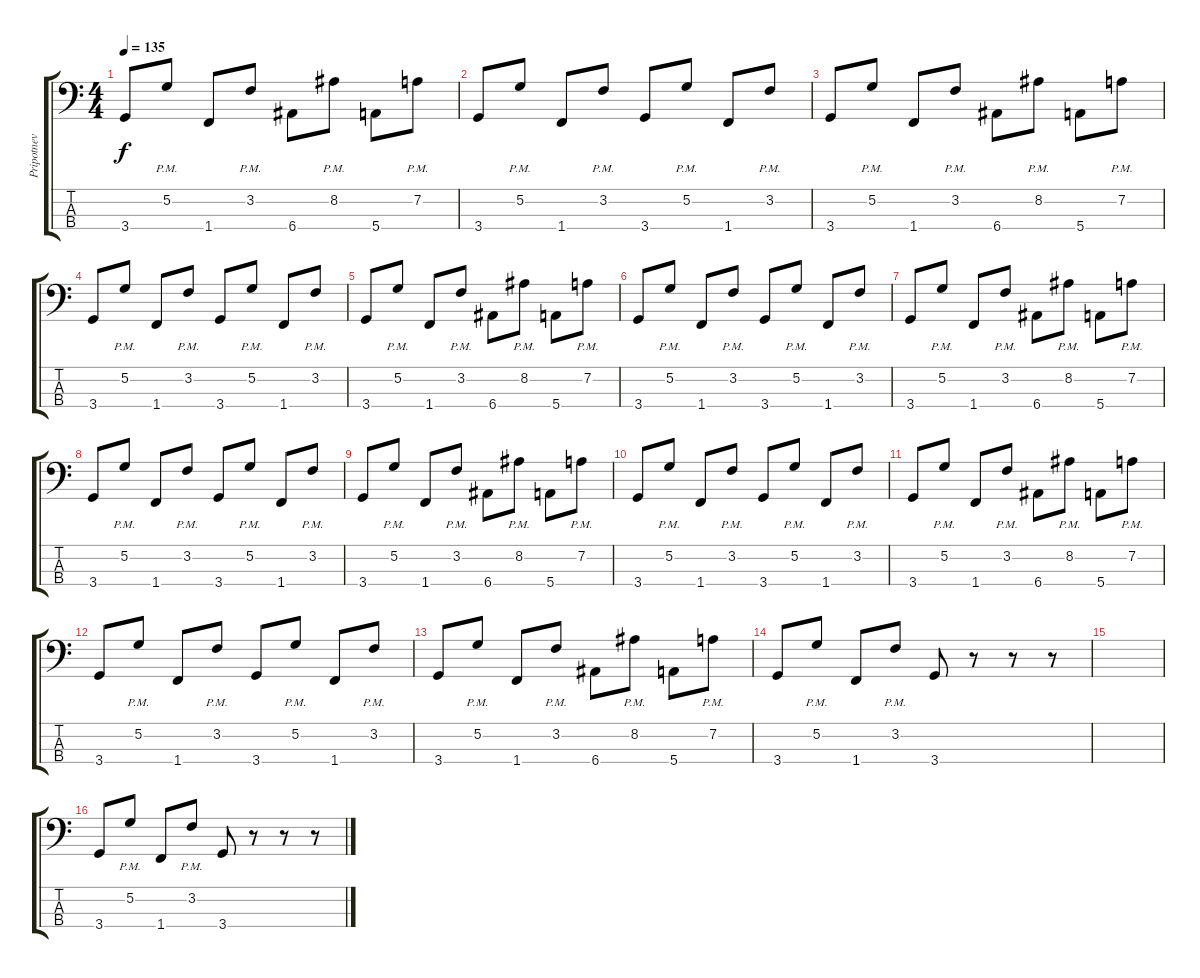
\track ("Pripotnev (bass guitar)" "Pripotnev ") {instrument electricbasspick}
\staff {score tabs}
\tuning (G2 D2 A1 E1) {hide}
\ts (4 4)
\tempo 135
\clef f4
\ks c
3.4.8{dy f} 5.2{pm}.8 1.4.8 3.2{pm}.8 6.4.8 8.2{pm}.8 5.4.8 7.2{pm}.8 |
3.4.8 5.2{pm}.8 1.4.8 3.2{pm}.8 3.4.8 5.2{pm}.8 1.4.8 3.2{pm}.8 |
3.4.8 5.2{pm}.8 1.4.8 3.2{pm}.8 6.4.8 8.2{pm}.8 5.4.8 7.2{pm}.8 |
3.4.8 5.2{pm}.8 1.4.8 3.2{pm}.8 3.4.8 5.2{pm}.8 1.4.8 3.2{pm}.8 |
3.4.8 5.2{pm}.8 1.4.8 3.2{pm}.8 6.4.8 8.2{pm}.8 5.4.8 7.2{pm}.8 |
3.4.8 5.2{pm}.8 1.4.8 3.2{pm}.8 3.4.8 5.2{pm}.8 1.4.8 3.2{pm}.8 |
3.4.8 5.2{pm}.8 1.4.8 3.2{pm}.8 6.4.8 8.2{pm}.8 5.4.8 7.2{pm}.8 |
3.4.8 5.2{pm}.8 1.4.8 3.2{pm}.8 3.4.8 5.2{pm}.8 1.4.8 3.2{pm}.8 |
3.4.8 5.2{pm}.8 1.4.8 3.2{pm}.8 6.4.8 8.2{pm}.8 5.4.8 7.2{pm}.8 |
3.4.8 5.2{pm}.8 1.4.8 3.2{pm}.8 3.4.8 5.2{pm}.8 1.4.8 3.2{pm}.8 |
3.4.8 5.2{pm}.8 1.4.8 3.2{pm}.8 6.4.8 8.2{pm}.8 5.4.8 7.2{pm}.8 |
3.4.8 5.2{pm}.8 1.4.8 3.2{pm}.8 3.4.8 5.2{pm}.8 1.4.8 3.2{pm}.8 |
3.4.8 5.2{pm}.8 1.4.8 3.2{pm}.8 6.4.8 8.2{pm}.8 5.4.8 7.2{pm}.8 |
3.4.8 5.2{pm}.8 1.4.8 3.2{pm}.8 3.4.8 r.8 r.8 r.8 |
|
3.4.8 5.2{pm}.8 1.4.8 3.2{pm}.8 3.4.8 r.8 r.8 r.8
